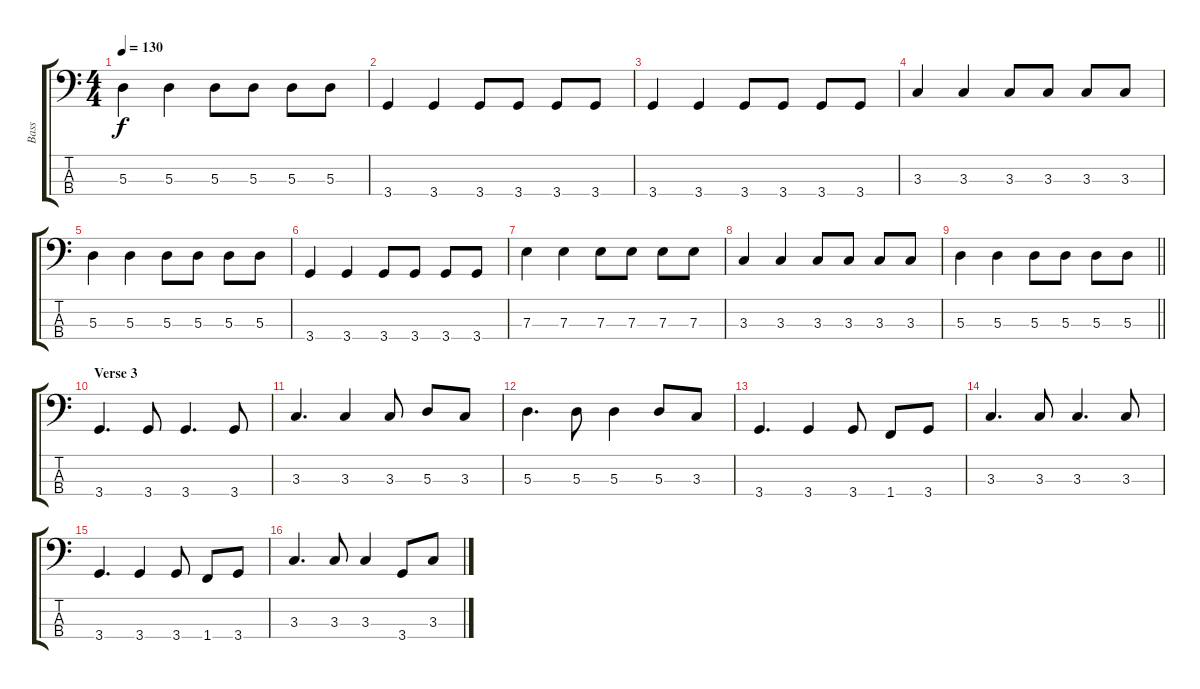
\track ("Bass" "Bass") {instrument electricbasspick}
\staff {score tabs}
\tuning (G2 D2 A1 E1) {hide}
\ts (4 4)
\tempo 130
\clef f4
\ks c
5.3.4{dy f} 5.3.4 5.3.8 5.3.8 5.3.8 5.3.8 |
3.4.4 3.4.4 3.4.8 3.4.8 3.4.8 3.4.8 |
3.4.4 3.4.4 3.4.8 3.4.8 3.4.8 3.4.8 |
3.3.4 3.3.4 3.3.8 3.3.8 3.3.8 3.3.8 |
5.3.4 5.3.4 5.3.8 5.3.8 5.3.8 5.3.8 |
3.4.4 3.4.4 3.4.8 3.4.8 3.4.8 3.4.8 |
7.3.4 7.3.4 7.3.8 7.3.8 7.3.8 7.3.8 |
3.3.4 3.3.4 3.3.8 3.3.8 3.3.8 3.3.8 |
\barLineRight lightlight
5.3.4 5.3.4 5.3.8 5.3.8 5.3.8 5.3.8 |
\section ("" "Verse 3")
3.4.4{d} 3.4.8 3.4.4{d} 3.4.8 |
3.3.4{d} 3.3.4 3.3.8 5.3.8 3.3.8 |
5.3.4{d} 5.3.8 5.3.4 5.3.8 3.3.8 |
3.4.4{d} 3.4.4 3.4.8 1.4.8 3.4.8 |
3.3.4{d} 3.3.8 3.3.4{d} 3.3.8 |
3.4.4{d} 3.4.4 3.4.8 1.4.8 3.4.8 |
3.3.4{d} 3.3.8 3.3.4 3.4.8 3.3.8
